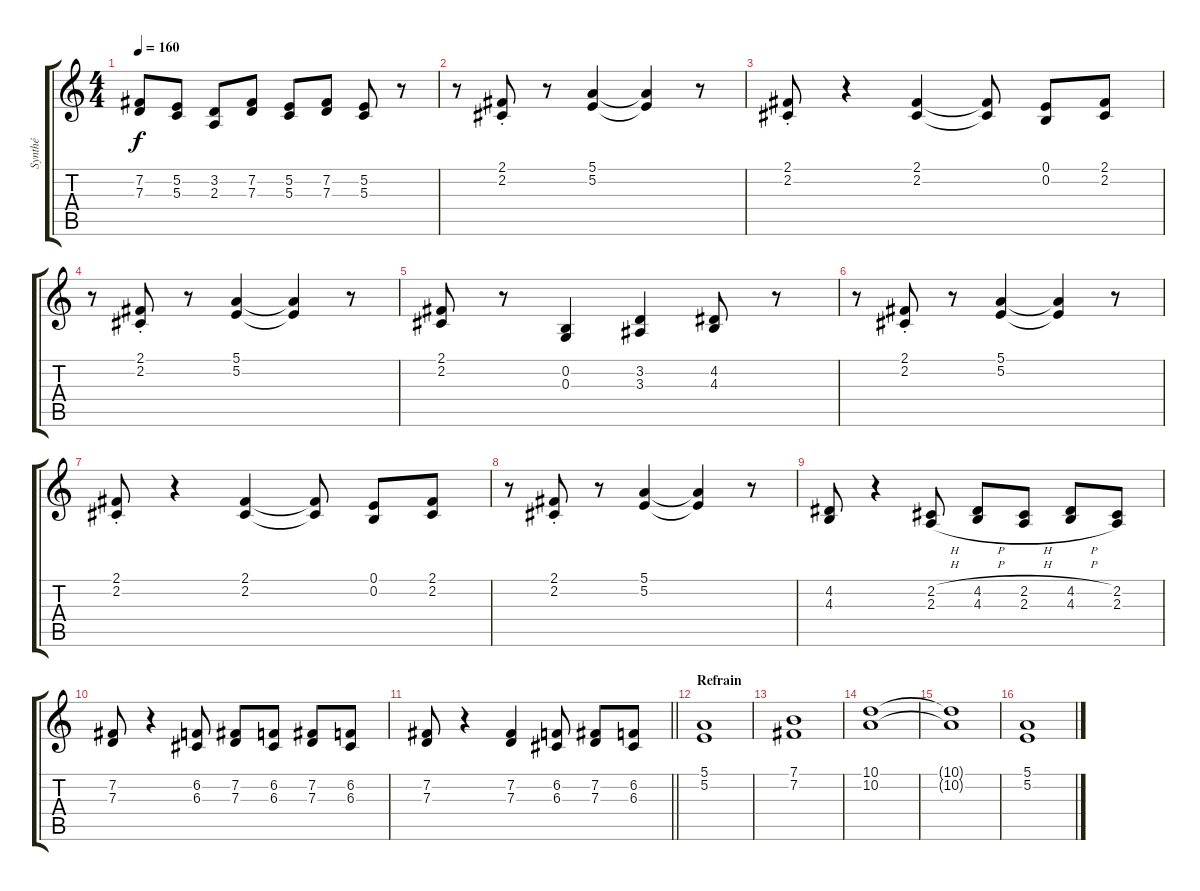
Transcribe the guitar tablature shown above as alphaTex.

\track ("Synthé" "Synthé") {instrument synthbrass2}
\staff {score tabs}
\tuning (E4 B3 G3 D3 A2 E2) {hide}
\ts (4 4)
\tempo 160
\clef g2
\ks c
(7.2 7.3).8{dy f} (5.2 5.3).8 (3.2 2.3).8 (7.2 7.3).8 (5.2 5.3).8 (7.2 7.3).8 (5.2 5.3).8 r.8 |
r.8 (2.1{st} 2.2{st}).8 r.8 (5.1 5.2).4 (5.1{t} 5.2{t}).4 r.8 |
(2.1{st} 2.2{st}).8 r.4 (2.1 2.2).4 (2.1{t} 2.2{t}).8 (0.1 0.2).8 (2.1 2.2).8 |
r.8 (2.1{st} 2.2{st}).8 r.8 (5.1 5.2).4 (5.1{t} 5.2{t}).4 r.8 |
(2.1 2.2).8 r.8 (0.2 0.3).4 (3.2 3.3).4 (4.2 4.3).8 r.8 |
r.8 (2.1{st} 2.2{st}).8 r.8 (5.1 5.2).4 (5.1{t} 5.2{t}).4 r.8 |
(2.1{st} 2.2{st}).8 r.4 (2.1 2.2).4 (2.1{t} 2.2{t}).8 (0.1 0.2).8 (2.1 2.2).8 |
r.8 (2.1{st} 2.2{st}).8 r.8 (5.1 5.2).4 (5.1{t} 5.2{t}).4 r.8 |
(4.2 4.3).8 r.4 (2.2{h} 2.3{h}).8 (4.2{h} 4.3{h}).8 (2.2{h} 2.3{h}).8 (4.2{h} 4.3{h}).8 (2.2 2.3).8 |
(7.2 7.3).8 r.4 (6.2 6.3).8 (7.2 7.3).8 (6.2 6.3).8 (7.2 7.3).8 (6.2 6.3).8 |
\barLineRight lightlight
(7.2 7.3).8 r.4 (7.2 7.3).4 (6.2 6.3).8 (7.2 7.3).8 (6.2 6.3).8 |
\section ("" "Refrain")
(5.1 5.2).1 |
(7.1 7.2).1 |
(10.1 10.2).1 |
(10.1{t} 10.2{t}).1 |
(5.1 5.2).1
